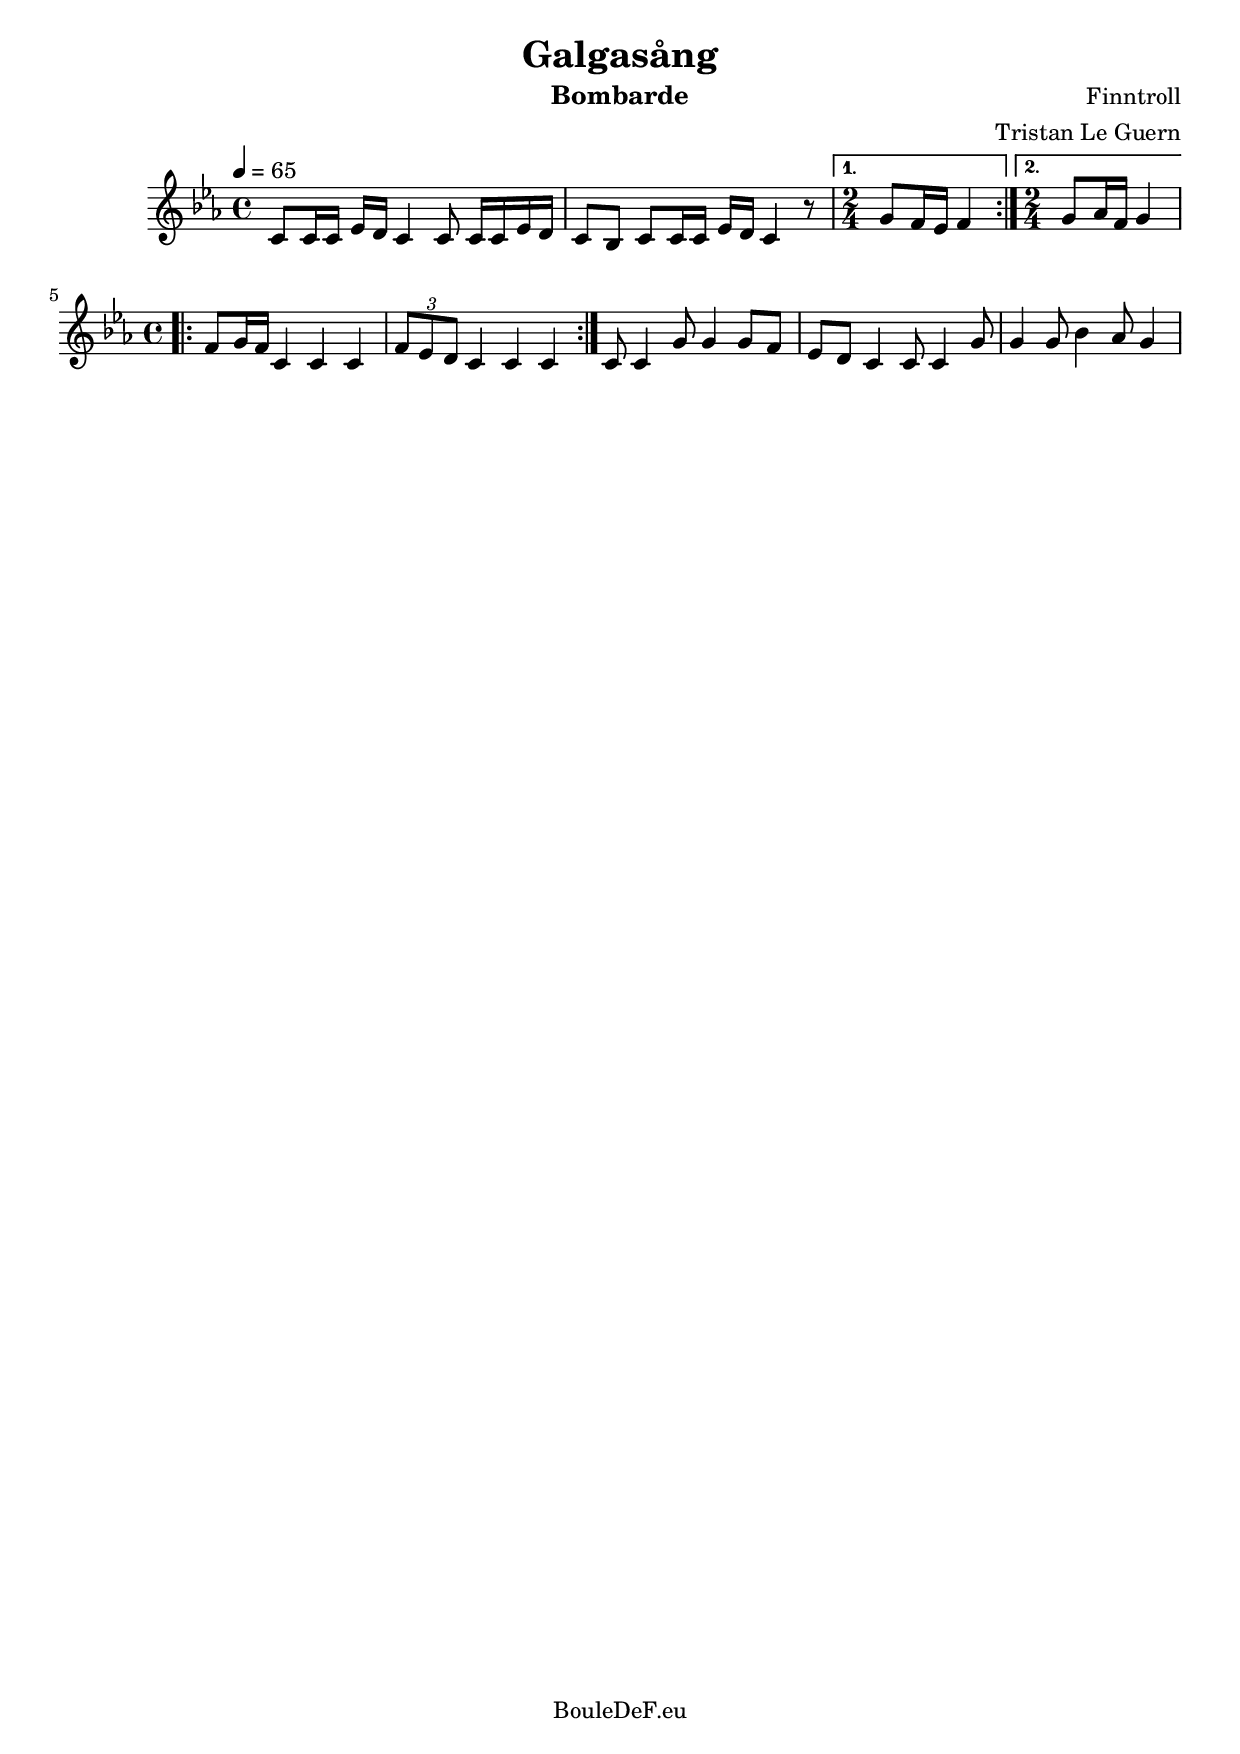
\version "2.14.2"
\include "italiano.ly"

\header {
	title = "Galgasång"
	composer = "Finntroll"
	arranger = "Tristan Le Guern"
	instrument = "Bombarde"
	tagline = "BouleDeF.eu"
}

\score {
	\new Staff \relative si {
		\clef treble
		\key mib \major
		\time 4/4
		\tempo 4 = 65

		\repeat volta 2 {
			do8 do16 do mib re do4
			do8 do16 do mib re do8 sib
			do8 do16 do mib re do4 r8
		}
		\alternative {
			{\time 2/4 sol'8 fa16 mib fa4}
			{\time 2/4 sol8 lab16 fa sol4}
		} \break
		\time 4/4

		\repeat volta 2 {
			fa8 sol16 fa do4 do do
			| \times 2/3 {fa8 mib re} do4 do do
		}

		do8 do4 sol'8 sol4 sol8 fa mib re do4
		do8 do4 sol'8 sol4 sol8 sib4 lab8 sol4
	}
	\layout {
		\context {
		\Staff
		\override TimeSignature #'break-visibility = #'#(#f #t #t)
		}
	}
}
